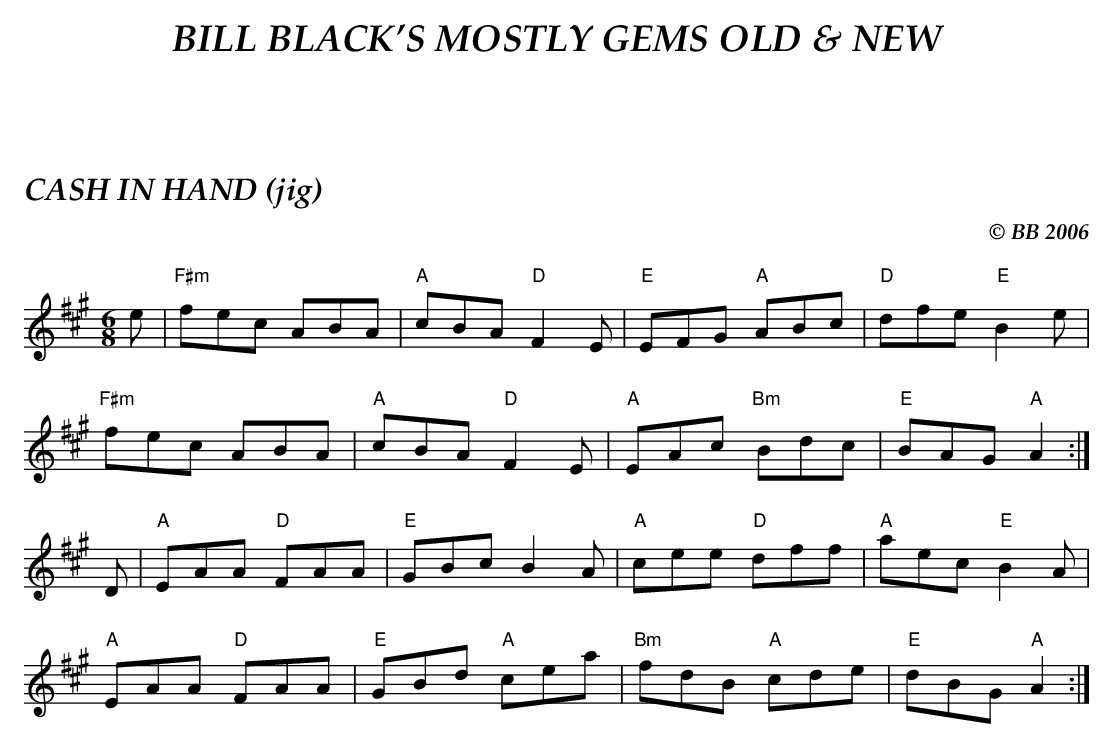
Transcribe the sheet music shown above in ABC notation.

X:1
T:CASH IN HAND (jig)
C:© BB 2006
L:1/8
M:6/8
Q:1/4=160
K:A
e|"F#m"fec ABA|"A"cBA "D"F2E|"E"EFG "A"ABc|"D" dfe "E"B2 e|
"F#m"fec ABA|"A"cBA "D"F2E|"A"EAc "Bm"Bdc|"E"BAG "A"A2 :|
D|"A" EAA "D"FAA|"E"GBc B2A|"A" cee "D" dff|"A" aec "E"B2A|
"A" EAA "D"FAA|"E" GBd "A" cea|"Bm" fdB "A" cde|"E" dBG "A"A2 :|
